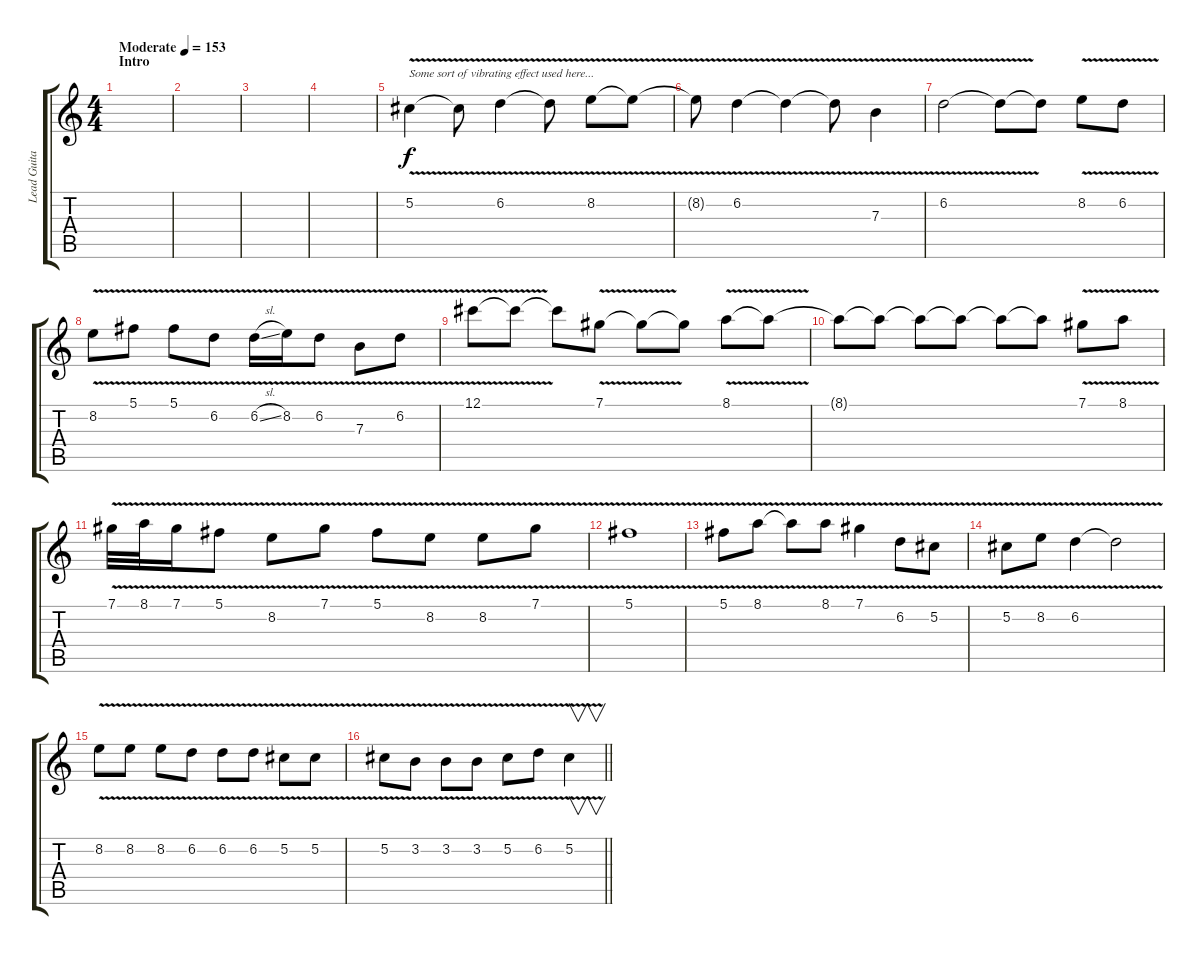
\track ("Lead Guitar" "Lead Guita") {instrument distortionguitar}
\staff {score tabs}
\tuning (Db4 Ab3 E3 B2 Gb2 B1) {hide}
\ts (4 4)
\section ("" "Intro")
\tempo (153 "Moderate")
\clef g2
\ks c
|
|
|
|
5.2{v}.4{txt "Some sort of vibrating effect used here..." volume 13} 5.2{t}.8 6.2{v}.4 6.2{t}.8 8.2{v}.8 8.2{v t}.8 |
8.2{v t}.8 6.2{v}.4 6.2{t}.4 6.2{v t}.8 7.3{v}.4 |
6.2{v}.2 6.2{t}.8 6.2{t}.8 8.2{v}.8 6.2{v}.8 |
8.2{v}.8 5.1{v}.8 5.1{v}.8 6.2{v}.8 6.2{v sl}.16 8.2{v}.16 6.2{v}.8 7.3{v}.8 6.2{v}.8 |
12.1{v}.8 12.1{t}.8 12.1{t}.8 7.1{v}.8 7.1{t}.8 7.1{t}.8 8.1{v}.8 8.1{t}.8 |
8.1{t}.8 8.1{t}.8 8.1{t}.8 8.1{t}.8 8.1{t}.8 8.1{t}.8 7.1{v}.8 8.1{v}.8 |
7.1{v}.32 8.1{v}.32 7.1{v}.16 5.1{v}.8 8.2{v}.8 7.1{v}.8 5.1{v}.8 8.2{v}.8 8.2{v}.8 7.1{v}.8 |
5.1{v}.1 |
5.1{v}.8 8.1{v}.8 8.1{t}.8 8.1{v}.8 7.1{v}.4 6.2{v}.8 5.2{v}.8 |
5.2{v}.8 8.2{v}.8 6.2{v}.4 6.2{t}.2 |
8.2{v}.8 8.2{v}.8 8.2{v}.8 6.2{v}.8 6.2{v}.8 6.2{v}.8 5.2{v}.8 5.2{v}.8 |
\barLineRight lightlight
5.2{v}.8 3.2{v}.8 3.2{v}.8 3.2{v}.8 5.2{v}.8 6.2{v}.8 5.2{v}.4{v}
